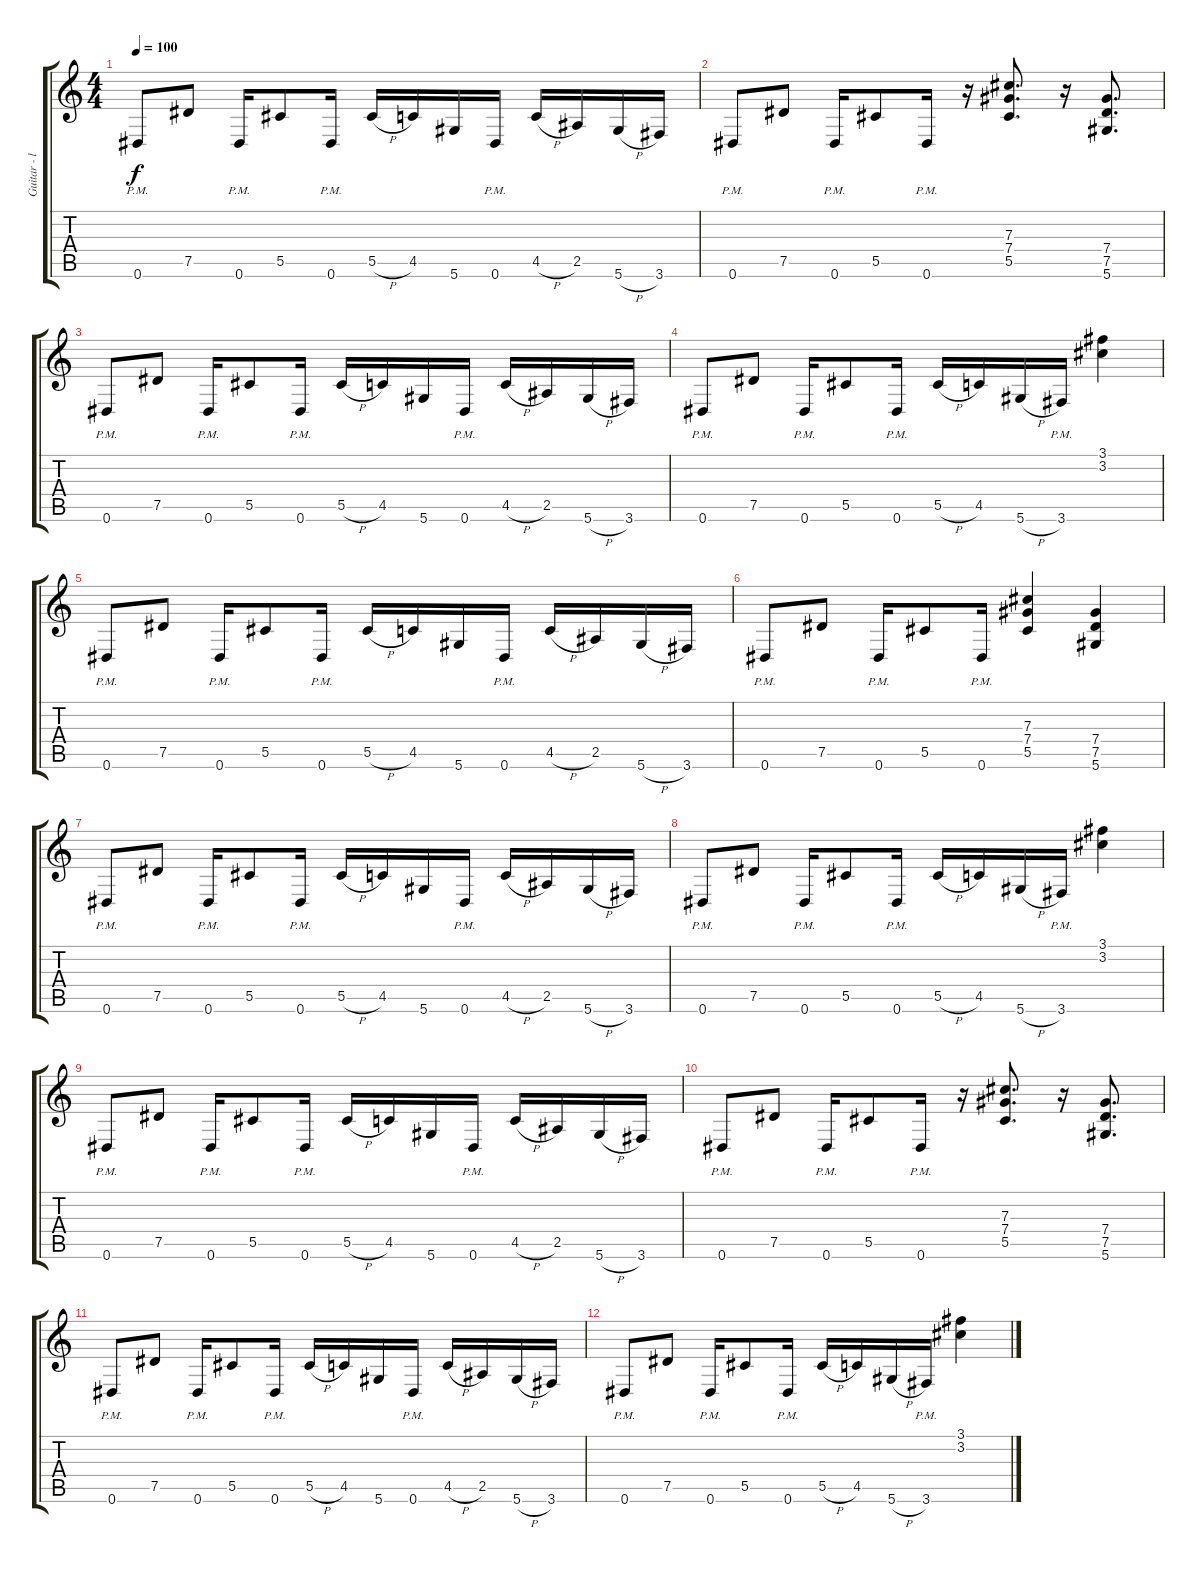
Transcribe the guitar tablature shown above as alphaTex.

\track ("Guitar - left" "Guitar - l") {instrument distortionguitar}
\staff {score tabs}
\tuning (Eb4 Bb3 Gb3 Db3 Ab2 Eb2) {hide}
\ts (4 4)
\tempo 100
\clef g2
\ks c
0.6{pm}.8{dy f} 7.5.8 0.6{pm}.16 5.5.8 0.6{pm}.16 5.5{h}.16 4.5.16 5.6.16 0.6{pm}.16 4.5{h}.16 2.5.16 5.6{h}.16 3.6.16 |
0.6{pm}.8 7.5.8 0.6{pm}.16 5.5.8 0.6{pm}.16 r.16 (7.3 7.4 5.5).8{d} r.16 (7.4 7.5 5.6).8{d} |
0.6{pm}.8 7.5.8 0.6{pm}.16 5.5.8 0.6{pm}.16 5.5{h}.16 4.5.16 5.6.16 0.6{pm}.16 4.5{h}.16 2.5.16 5.6{h}.16 3.6.16 |
0.6{pm}.8 7.5.8 0.6{pm}.16 5.5.8 0.6{pm}.16 5.5{h}.16 4.5.16 5.6{h}.16 3.6{pm}.16 (3.1 3.2).4 |
0.6{pm}.8 7.5.8 0.6{pm}.16 5.5.8 0.6{pm}.16 5.5{h}.16 4.5.16 5.6.16 0.6{pm}.16 4.5{h}.16 2.5.16 5.6{h}.16 3.6.16 |
0.6{pm}.8 7.5.8 0.6{pm}.16 5.5.8 0.6{pm}.16 (7.3 7.4 5.5).4 (7.4 7.5 5.6).4 |
0.6{pm}.8 7.5.8 0.6{pm}.16 5.5.8 0.6{pm}.16 5.5{h}.16 4.5.16 5.6.16 0.6{pm}.16 4.5{h}.16 2.5.16 5.6{h}.16 3.6.16 |
0.6{pm}.8 7.5.8 0.6{pm}.16 5.5.8 0.6{pm}.16 5.5{h}.16 4.5.16 5.6{h}.16 3.6{pm}.16 (3.1 3.2).4 |
0.6{pm}.8 7.5.8 0.6{pm}.16 5.5.8 0.6{pm}.16 5.5{h}.16 4.5.16 5.6.16 0.6{pm}.16 4.5{h}.16 2.5.16 5.6{h}.16 3.6.16 |
0.6{pm}.8 7.5.8 0.6{pm}.16 5.5.8 0.6{pm}.16 r.16 (7.3 7.4 5.5).8{d} r.16 (7.4 7.5 5.6).8{d} |
0.6{pm}.8 7.5.8 0.6{pm}.16 5.5.8 0.6{pm}.16 5.5{h}.16 4.5.16 5.6.16 0.6{pm}.16 4.5{h}.16 2.5.16 5.6{h}.16 3.6.16 |
0.6{pm}.8 7.5.8 0.6{pm}.16 5.5.8 0.6{pm}.16 5.5{h}.16 4.5.16 5.6{h}.16 3.6{pm}.16 (3.1 3.2).4
